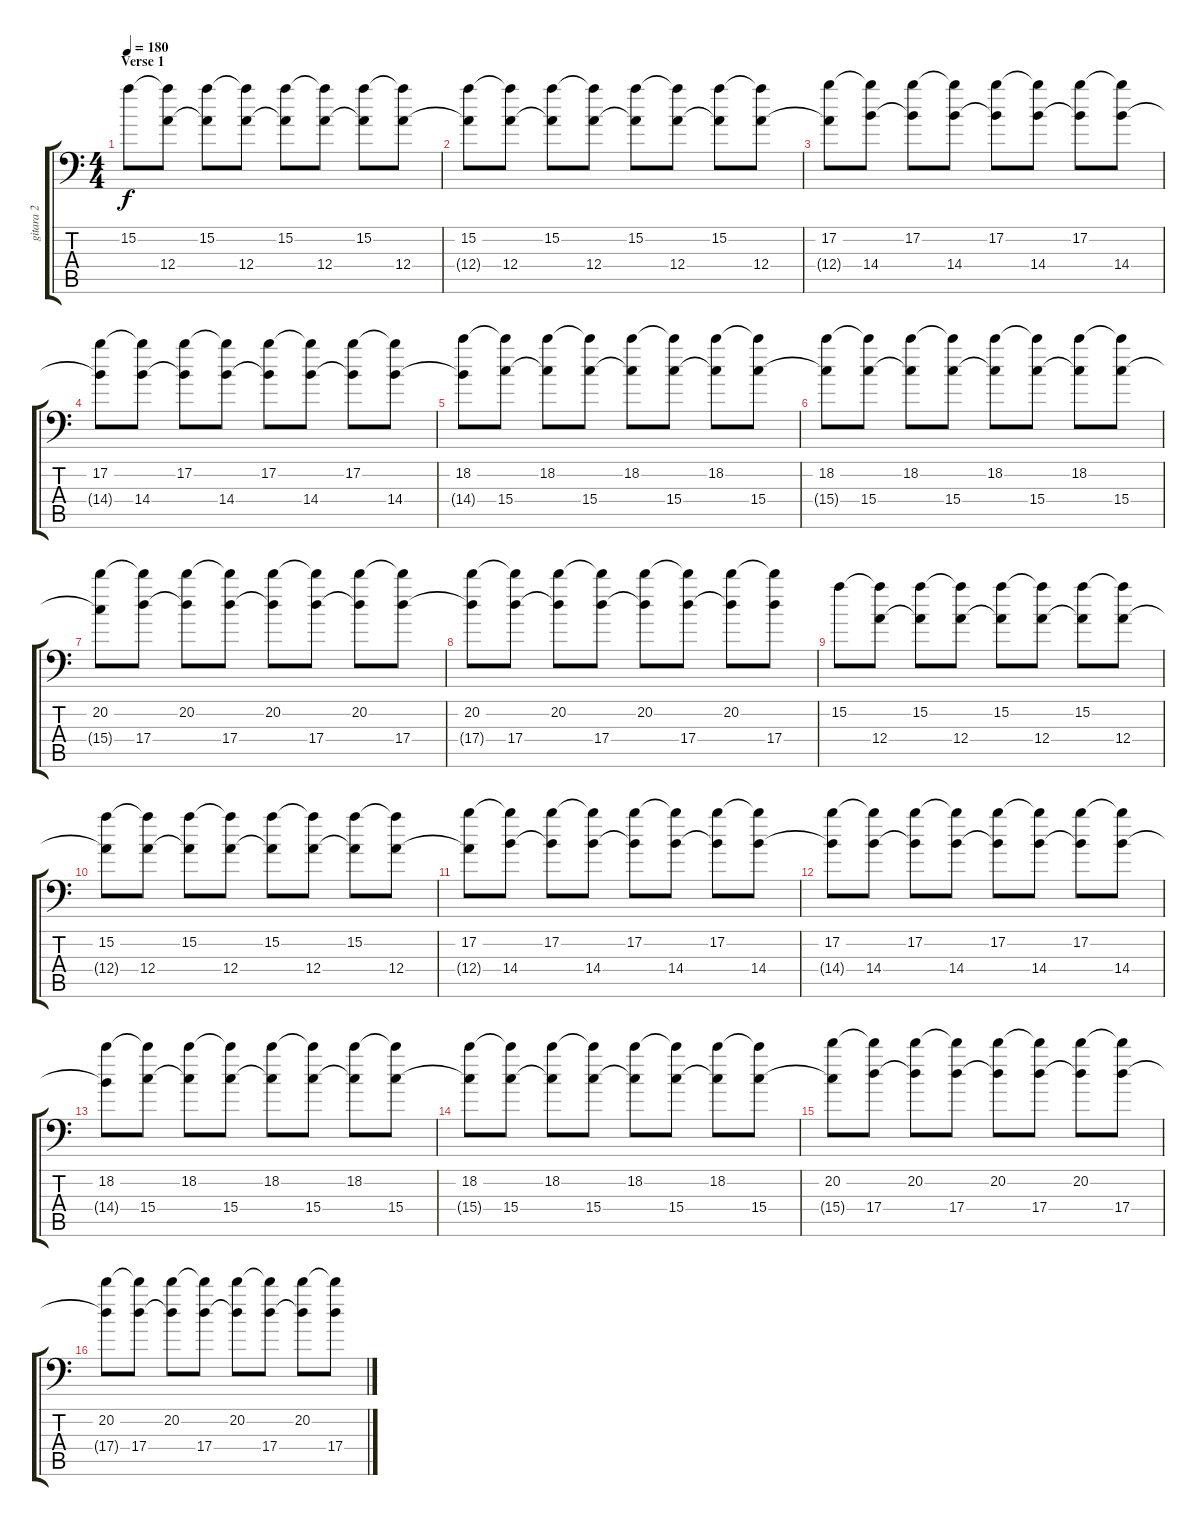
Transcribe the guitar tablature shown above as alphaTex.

\track ("gitara 2" "gitara 2") {instrument distortionguitar}
\staff {score tabs}
\tuning (B3 Gb3 D3 A2 E2 A1) {hide}
\ts (4 4)
\section ("" "Verse 1")
\tempo 180
\clef f4
\ks c
15.2.8{dy f} (15.2{t} 12.4).8 (15.2 12.4{t}).8 (15.2{t} 12.4).8 (15.2 12.4{t}).8 (15.2{t} 12.4).8 (15.2 12.4{t}).8 (15.2{t} 12.4).8 |
(15.2 12.4{t}).8 (15.2{t} 12.4).8 (15.2 12.4{t}).8 (15.2{t} 12.4).8 (15.2 12.4{t}).8 (15.2{t} 12.4).8 (15.2 12.4{t}).8 (15.2{t} 12.4).8 |
(17.2 12.4{t}).8 (17.2{t} 14.4).8 (17.2 14.4{t}).8 (17.2{t} 14.4).8 (17.2 14.4{t}).8 (17.2{t} 14.4).8 (17.2 14.4{t}).8 (17.2{t} 14.4).8 |
(17.2 14.4{t}).8 (17.2{t} 14.4).8 (17.2 14.4{t}).8 (17.2{t} 14.4).8 (17.2 14.4{t}).8 (17.2{t} 14.4).8 (17.2 14.4{t}).8 (17.2{t} 14.4).8 |
(18.2 14.4{t}).8 (18.2{t} 15.4).8 (18.2 15.4{t}).8 (18.2{t} 15.4).8 (18.2 15.4{t}).8 (18.2{t} 15.4).8 (18.2 15.4{t}).8 (18.2{t} 15.4).8 |
(18.2 15.4{t}).8 (18.2{t} 15.4).8 (18.2 15.4{t}).8 (18.2{t} 15.4).8 (18.2 15.4{t}).8 (18.2{t} 15.4).8 (18.2 15.4{t}).8 (18.2{t} 15.4).8 |
(20.2 15.4{t}).8 (20.2{t} 17.4).8 (20.2 17.4{t}).8 (20.2{t} 17.4).8 (20.2 17.4{t}).8 (20.2{t} 17.4).8 (20.2 17.4{t}).8 (20.2{t} 17.4).8 |
(20.2 17.4{t}).8 (20.2{t} 17.4).8 (20.2 17.4{t}).8 (20.2{t} 17.4).8 (20.2 17.4{t}).8 (20.2{t} 17.4).8 (20.2 17.4{t}).8 (20.2{t} 17.4).8 |
15.2.8 (15.2{t} 12.4).8 (15.2 12.4{t}).8 (15.2{t} 12.4).8 (15.2 12.4{t}).8 (15.2{t} 12.4).8 (15.2 12.4{t}).8 (15.2{t} 12.4).8 |
(15.2 12.4{t}).8 (15.2{t} 12.4).8 (15.2 12.4{t}).8 (15.2{t} 12.4).8 (15.2 12.4{t}).8 (15.2{t} 12.4).8 (15.2 12.4{t}).8 (15.2{t} 12.4).8 |
(17.2 12.4{t}).8 (17.2{t} 14.4).8 (17.2 14.4{t}).8 (17.2{t} 14.4).8 (17.2 14.4{t}).8 (17.2{t} 14.4).8 (17.2 14.4{t}).8 (17.2{t} 14.4).8 |
(17.2 14.4{t}).8 (17.2{t} 14.4).8 (17.2 14.4{t}).8 (17.2{t} 14.4).8 (17.2 14.4{t}).8 (17.2{t} 14.4).8 (17.2 14.4{t}).8 (17.2{t} 14.4).8 |
(18.2 14.4{t}).8 (18.2{t} 15.4).8 (18.2 15.4{t}).8 (18.2{t} 15.4).8 (18.2 15.4{t}).8 (18.2{t} 15.4).8 (18.2 15.4{t}).8 (18.2{t} 15.4).8 |
(18.2 15.4{t}).8 (18.2{t} 15.4).8 (18.2 15.4{t}).8 (18.2{t} 15.4).8 (18.2 15.4{t}).8 (18.2{t} 15.4).8 (18.2 15.4{t}).8 (18.2{t} 15.4).8 |
(20.2 15.4{t}).8 (20.2{t} 17.4).8 (20.2 17.4{t}).8 (20.2{t} 17.4).8 (20.2 17.4{t}).8 (20.2{t} 17.4).8 (20.2 17.4{t}).8 (20.2{t} 17.4).8 |
(20.2 17.4{t}).8 (20.2{t} 17.4).8 (20.2 17.4{t}).8 (20.2{t} 17.4).8 (20.2 17.4{t}).8 (20.2{t} 17.4).8 (20.2 17.4{t}).8 (20.2{t} 17.4).8
